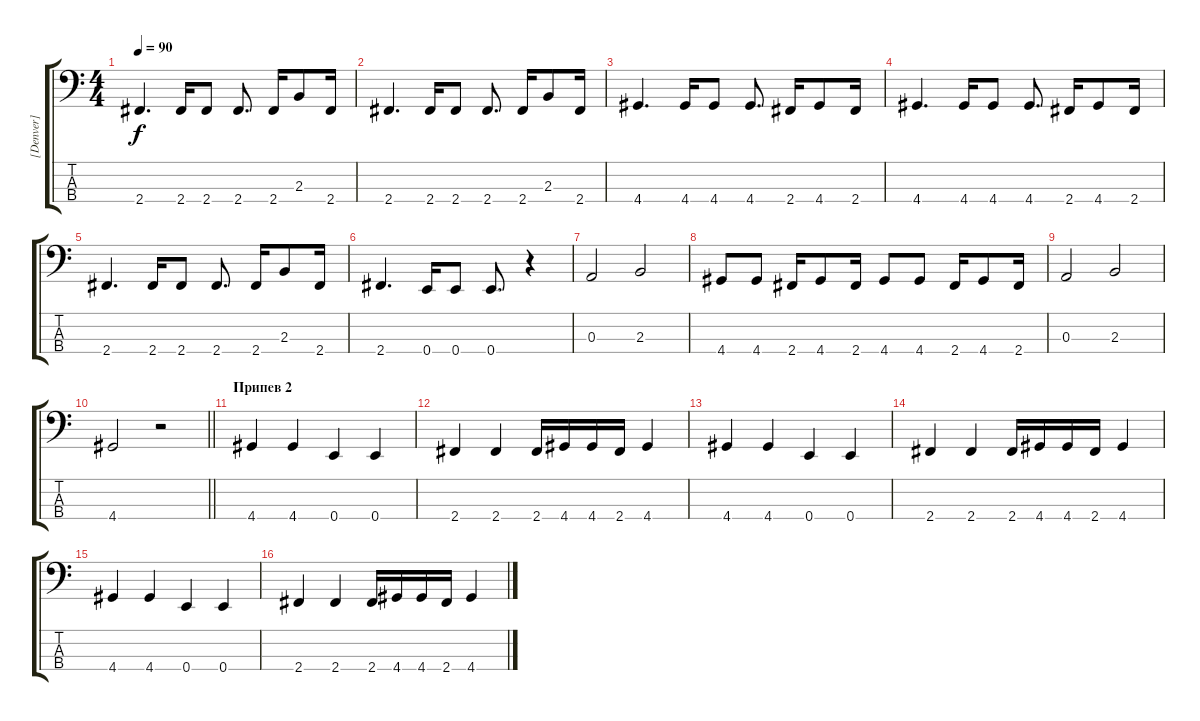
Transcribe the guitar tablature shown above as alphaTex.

\track ("[Denver]" "[Denver]") {instrument electricbassfinger}
\staff {score tabs}
\tuning (G2 D2 A1 E1) {hide}
\ts (4 4)
\tempo 90
\clef f4
\ks c
2.4.4{d dy f} 2.4.16 2.4.8 2.4.8{d} 2.4.16 2.3.8 2.4.16 |
2.4.4{d} 2.4.16 2.4.8 2.4.8{d} 2.4.16 2.3.8 2.4.16 |
4.4.4{d} 4.4.16 4.4.8 4.4.8{d} 2.4.16 4.4.8 2.4.16 |
4.4.4{d} 4.4.16 4.4.8 4.4.8{d} 2.4.16 4.4.8 2.4.16 |
2.4.4{d} 2.4.16 2.4.8 2.4.8{d} 2.4.16 2.3.8 2.4.16 |
2.4.4{d} 0.4.16 0.4.8 0.4.8{d} r.4 |
0.3.2 2.3.2 |
4.4.8 4.4.8 2.4.16 4.4.8 2.4.16 4.4.8 4.4.8 2.4.16 4.4.8 2.4.16 |
0.3.2 2.3.2 |
\barLineRight lightlight
4.4.2 r.2 |
\section ("" "Припев 2")
4.4.4 4.4.4 0.4.4 0.4.4 |
2.4.4 2.4.4 2.4.16 4.4.16 4.4.16 2.4.16 4.4.4 |
4.4.4 4.4.4 0.4.4 0.4.4 |
2.4.4 2.4.4 2.4.16 4.4.16 4.4.16 2.4.16 4.4.4 |
4.4.4 4.4.4 0.4.4 0.4.4 |
2.4.4 2.4.4 2.4.16 4.4.16 4.4.16 2.4.16 4.4.4
